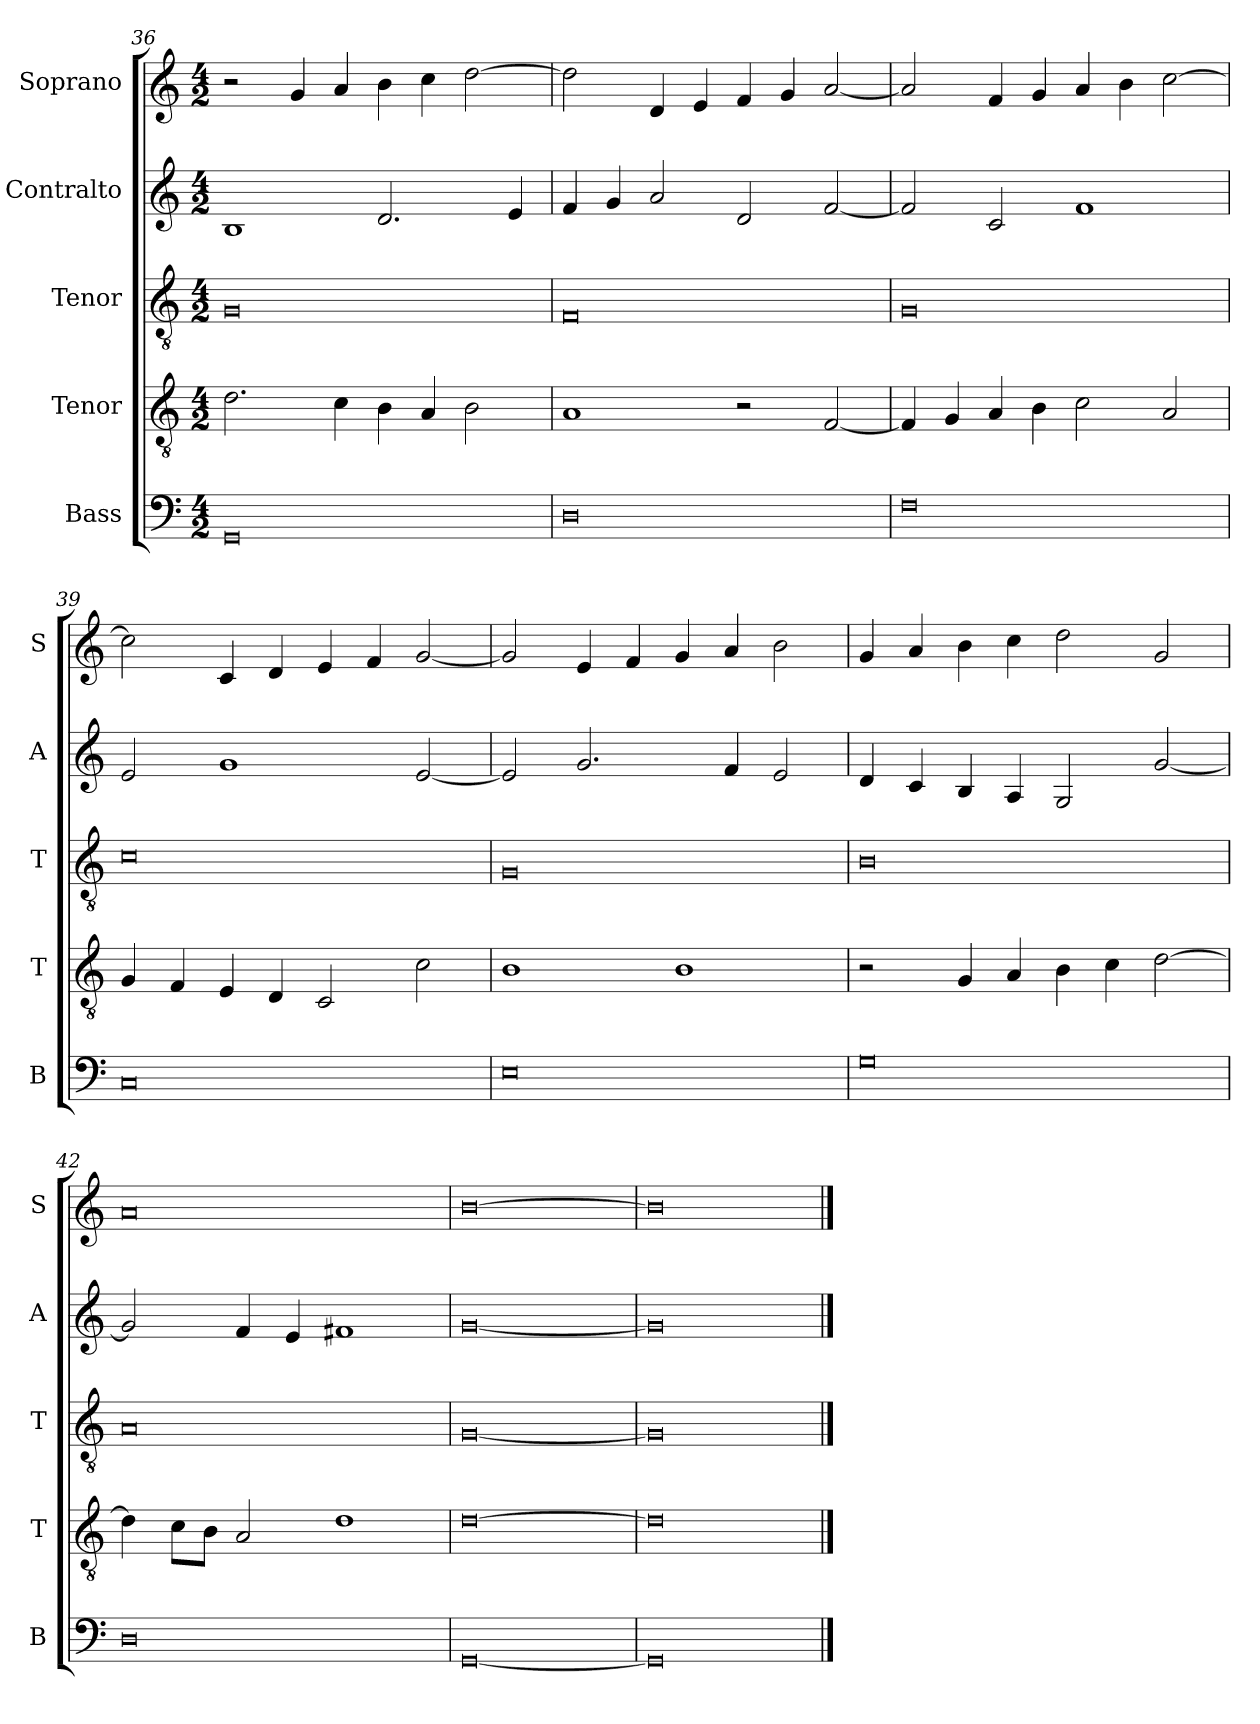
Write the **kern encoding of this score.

**kern	**kern	**kern	**kern	**kern
*part5	*part4	*part3	*part2	*part1
*staff5	*staff4	*staff3	*staff2	*staff1
*I"Bass	*I"Tenor	*I"Tenor	*I"Contralto	*I"Soprano
*I'B	*I'T	*I'T	*I'A	*I'S
*clefF4	*clefGv2	*clefGv2	*clefG2	*clefG2
*k[]	*k[]	*k[]	*k[]	*k[]
*G:mix	*G:mix	*G:mix	*G:mix	*G:mix
*M4/2	*M4/2	*M4/2	*M4/2	*M4/2
=36	=36	=36	=36	=36
0GG	2.d	0G	1B	2r
.	.	.	.	4g
.	4c	.	.	4a
.	4B	.	2.d	4b
.	4A	.	.	4cc
.	2B	.	.	[2dd
.	.	.	4e	.
=37	=37	=37	=37	=37
0D	1A	0F	4f	2dd]
.	.	.	4g	.
.	.	.	2a	4d
.	.	.	.	4e
.	2r	.	2d	4f
.	.	.	.	4g
.	[2F	.	[2f	[2a
=38	=38	=38	=38	=38
0F	4F]	0G	2f]	2a]
.	4G	.	.	.
.	4A	.	2c	4f
.	4B	.	.	4g
.	2c	.	1f	4a
.	.	.	.	4b
.	2A	.	.	[2cc
=39	=39	=39	=39	=39
0C	4G	0c	2e	2cc]
.	4F	.	.	.
.	4E	.	1g	4c
.	4D	.	.	4d
.	2C	.	.	4e
.	.	.	.	4f
.	2c	.	[2e	[2g
=40	=40	=40	=40	=40
0E	1B	0G	2e]	2g]
.	.	.	2.g	4e
.	.	.	.	4f
.	1B	.	.	4g
.	.	.	4f	4a
.	.	.	2e	2b
=41	=41	=41	=41	=41
0G	2r	0B	4d	4g
.	.	.	4c	4a
.	4G	.	4B	4b
.	4A	.	4A	4cc
.	4B	.	2G	2dd
.	4c	.	.	.
.	[2d	.	[2g	2g
=42	=42	=42	=42	=42
0D	4d]	0A	2g]	0a
.	8c\L	.	.	.
.	8B\J	.	.	.
.	2A	.	4f	.
.	.	.	4e	.
.	1d	.	1f#X	.
=43	=43	=43	=43	=43
[0GG	[0d	[0G	[0g	[0b
=44	=44	=44	=44	=44
0GG]	0d]	0G]	0g]	0b]
==	==	==	==	==
*-	*-	*-	*-	*-
